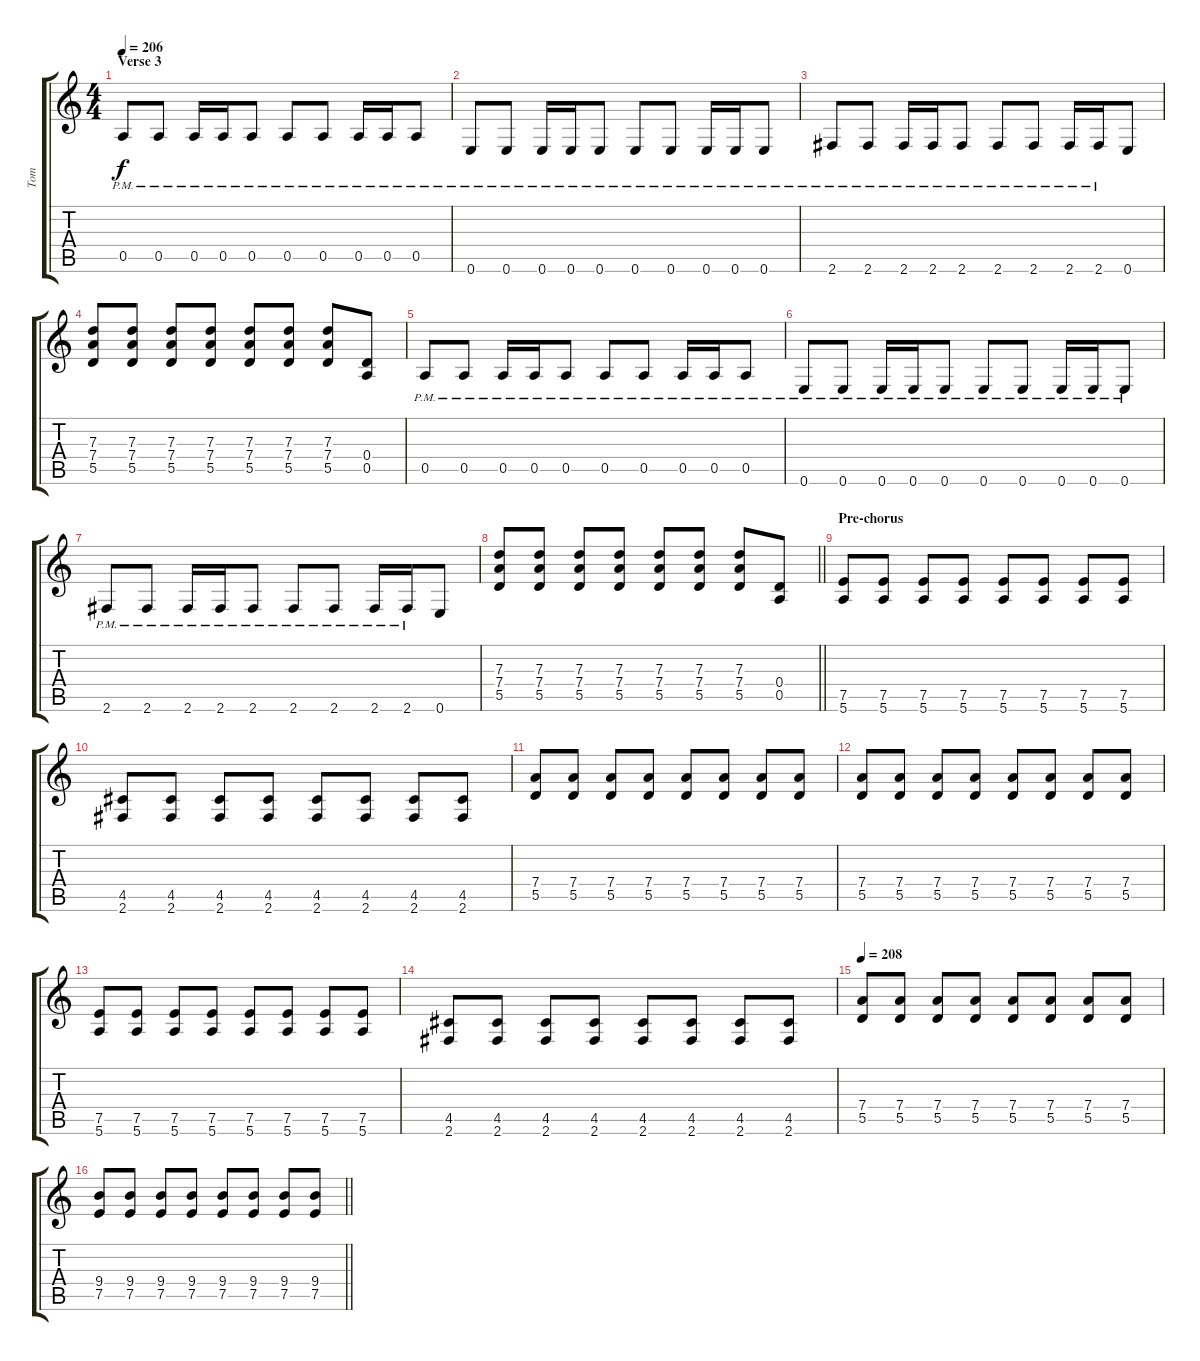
\track ("Tom" "Tom") {instrument distortionguitar}
\staff {score tabs}
\tuning (E4 B3 G3 D3 A2 E2) {hide}
\ts (4 4)
\section ("" "Verse 3")
\tempo 206
\clef g2
\ks c
0.5{pm}.8{dy f} 0.5{pm}.8 0.5{pm}.16 0.5{pm}.16 0.5{pm}.8 0.5{pm}.8 0.5{pm}.8 0.5{pm}.16 0.5{pm}.16 0.5{pm}.8 |
0.6{pm}.8 0.6{pm}.8 0.6{pm}.16 0.6{pm}.16 0.6{pm}.8 0.6{pm}.8 0.6{pm}.8 0.6{pm}.16 0.6{pm}.16 0.6{pm}.8 |
2.6{pm}.8 2.6{pm}.8 2.6{pm}.16 2.6{pm}.16 2.6{pm}.8 2.6{pm}.8 2.6{pm}.8 2.6{pm}.16 2.6{pm}.16 0.6.8 |
(7.3 7.4 5.5).8 (7.3 7.4 5.5).8 (7.3 7.4 5.5).8 (7.3 7.4 5.5).8 (7.3 7.4 5.5).8 (7.3 7.4 5.5).8 (7.3 7.4 5.5).8 (0.4 0.5).8 |
0.5{pm}.8 0.5{pm}.8 0.5{pm}.16 0.5{pm}.16 0.5{pm}.8 0.5{pm}.8 0.5{pm}.8 0.5{pm}.16 0.5{pm}.16 0.5{pm}.8 |
0.6{pm}.8 0.6{pm}.8 0.6{pm}.16 0.6{pm}.16 0.6{pm}.8 0.6{pm}.8 0.6{pm}.8 0.6{pm}.16 0.6{pm}.16 0.6{pm}.8 |
2.6{pm}.8 2.6{pm}.8 2.6{pm}.16 2.6{pm}.16 2.6{pm}.8 2.6{pm}.8 2.6{pm}.8 2.6{pm}.16 2.6{pm}.16 0.6.8 |
\barLineRight lightlight
(7.3 7.4 5.5).8 (7.3 7.4 5.5).8 (7.3 7.4 5.5).8 (7.3 7.4 5.5).8 (7.3 7.4 5.5).8 (7.3 7.4 5.5).8 (7.3 7.4 5.5).8 (0.4 0.5).8 |
\section ("" "Pre-chorus")
(7.5 5.6).8 (7.5 5.6).8 (7.5 5.6).8 (7.5 5.6).8 (7.5 5.6).8 (7.5 5.6).8 (7.5 5.6).8 (7.5 5.6).8 |
(4.5 2.6).8 (4.5 2.6).8 (4.5 2.6).8 (4.5 2.6).8 (4.5 2.6).8 (4.5 2.6).8 (4.5 2.6).8 (4.5 2.6).8 |
(7.4 5.5).8 (7.4 5.5).8 (7.4 5.5).8 (7.4 5.5).8 (7.4 5.5).8 (7.4 5.5).8 (7.4 5.5).8 (7.4 5.5).8 |
(7.4 5.5).8 (7.4 5.5).8 (7.4 5.5).8 (7.4 5.5).8 (7.4 5.5).8 (7.4 5.5).8 (7.4 5.5).8 (7.4 5.5).8 |
(7.5 5.6).8 (7.5 5.6).8 (7.5 5.6).8 (7.5 5.6).8 (7.5 5.6).8 (7.5 5.6).8 (7.5 5.6).8 (7.5 5.6).8 |
(4.5 2.6).8 (4.5 2.6).8 (4.5 2.6).8 (4.5 2.6).8 (4.5 2.6).8 (4.5 2.6).8 (4.5 2.6).8 (4.5 2.6).8 |
\tempo 208
(7.4 5.5).8 (7.4 5.5).8 (7.4 5.5).8 (7.4 5.5).8 (7.4 5.5).8 (7.4 5.5).8 (7.4 5.5).8 (7.4 5.5).8 |
\barLineRight lightlight
(9.4 7.5).8 (9.4 7.5).8 (9.4 7.5).8 (9.4 7.5).8 (9.4 7.5).8 (9.4 7.5).8 (9.4 7.5).8 (9.4 7.5).8
